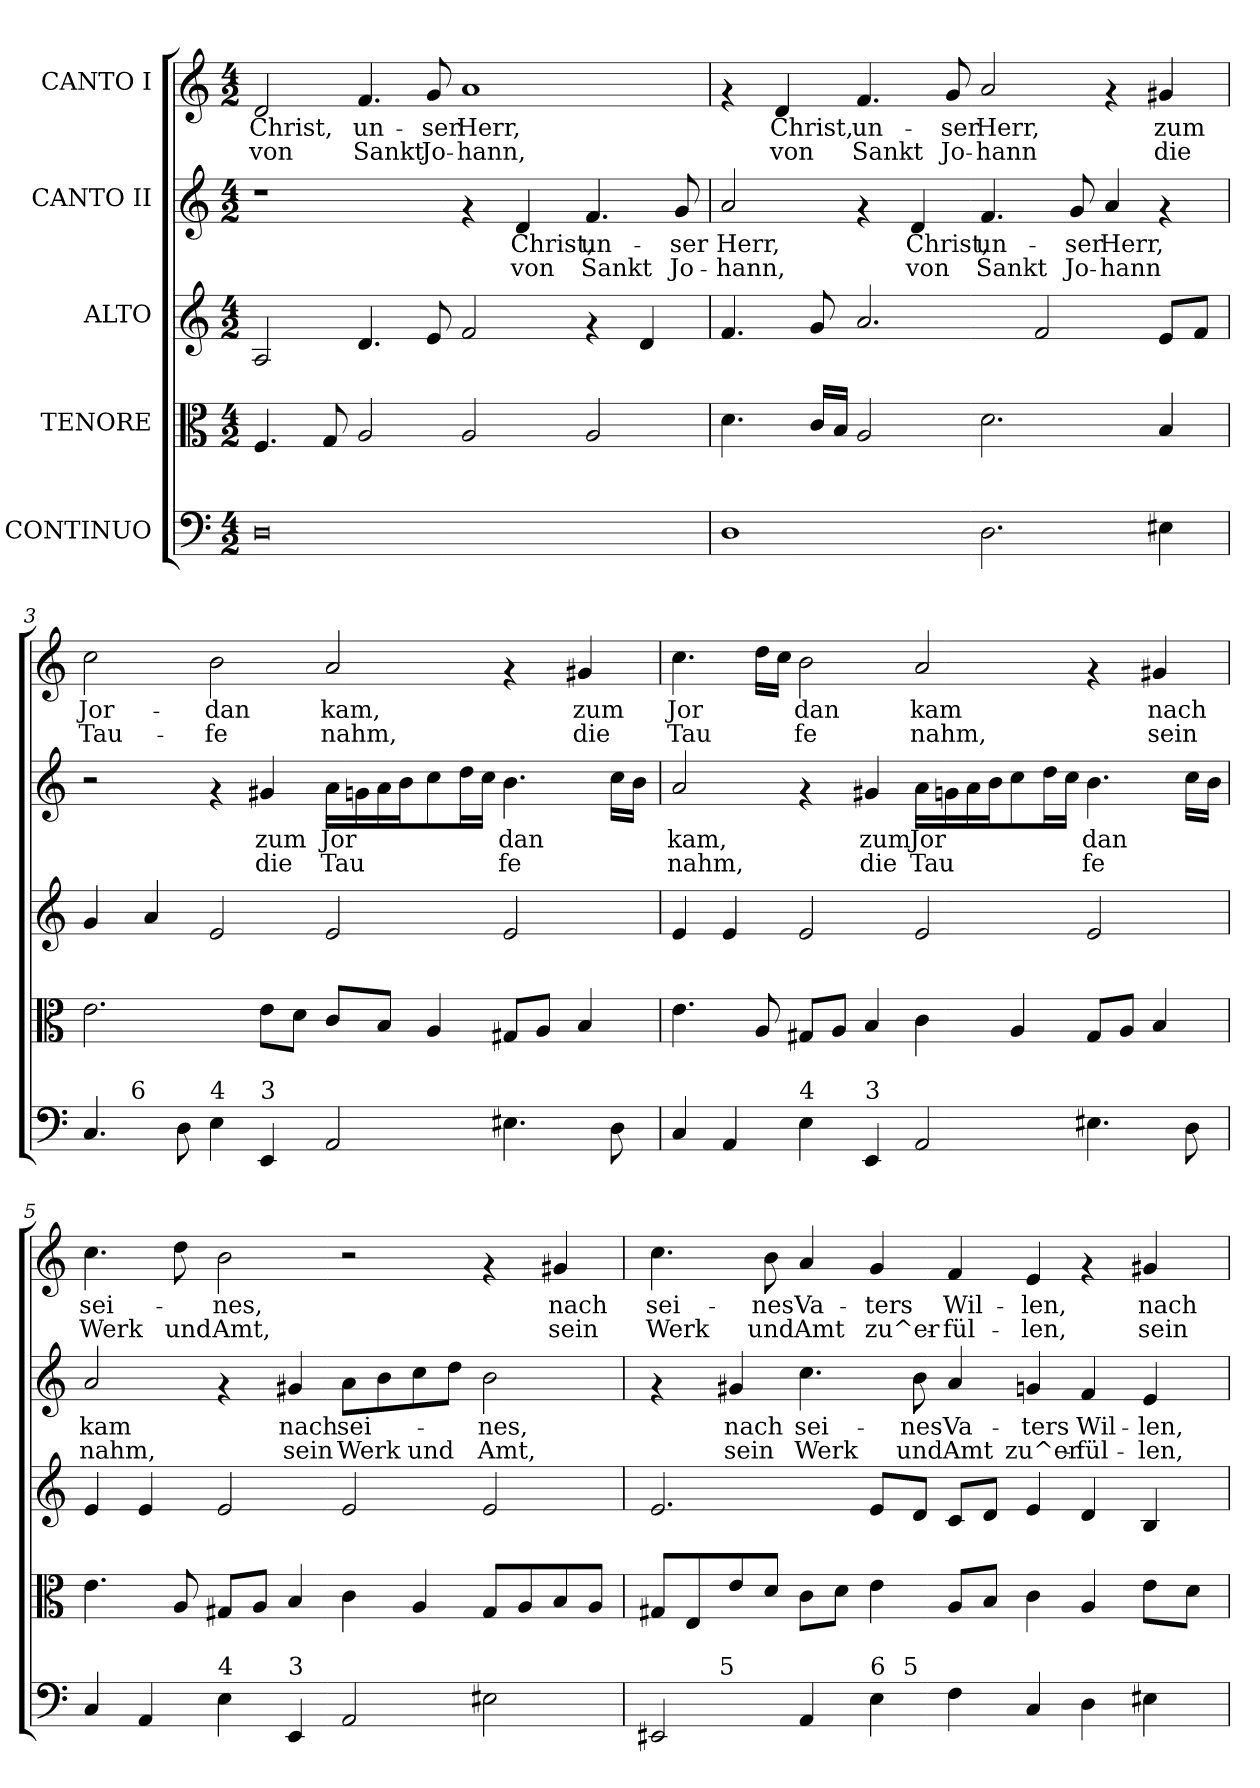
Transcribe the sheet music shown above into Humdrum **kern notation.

**kern	**kern	**kern	**kern	**text	**text	**kern	**text	**text
*part5	*part4	*part3	*part2	*part2	*part2	*part1	*part1	*part1
*staff5	*staff4	*staff3	*staff2	*staff2	*staff2	*staff1	*staff1	*staff1
*I"CONTINUO	*I"TENORE	*I"ALTO	*I"CANTO II	*	*	*I"CANTO I	*	*
!!LO:PB:g=z
*stria5	*stria5	*stria5	*stria5	*	*	*stria5	*	*
*clefF4	*clefC3	*clefG2	*clefG2	*	*	*clefG2	*	*
*k[]	*k[]	*k[]	*k[]	*	*	*k[]	*	*
*C:	*C:	*C:	*C:	*	*	*C:	*	*
*M4/2	*M4/2	*M4/2	*M4/2	*	*	*M4/2	*	*
=1	=1	=1	=1	=1	=1	=1	=1	=1
!	!	!	!	!	!	!	!LO:LY:b:cj	!LO:LY:b:cj
0D	4.F/	2A/	1r	.	.	2d/	Christ,	von
.	8G/	.	.	.	.	.	.	.
!	!	!	!	!	!	!	!LO:LY:b:cj	!LO:LY:b:cj
.	2A/	4.d/	.	.	.	4.f/	un-	-Sankt
!	!	!	!	!	!	!	!LO:LY:b:cj	!LO:LY:b:cj
.	.	8e/	.	.	.	8g/	ser	Jo-
!	!	!	!	!	!	!	!LO:LY:b:cj	!LO:LY:b:cj
.	2A/	2f/	4rf	.	.	1a	-Herr,	hann,
!	!	!	!	!LO:LY:b:cj	!LO:LY:b:cj	!	!	!
.	.	.	4d/	Christ,	von	.	.	.
!	!	!	!	!LO:LY:b:cj	!LO:LY:b:cj	!	!	!
.	2A/	4rf	4.f/	un-	-Sankt	.	.	.
.	.	4d/	.	.	.	.	.	.
!	!	!	!	!LO:LY:b:cj	!LO:LY:b:cj	!	!	!
.	.	.	8g/	ser	Jo-	.	.	.
=2	=2	=2	=2	=2	=2	=2	=2	=2
!	!	!	!	!LO:LY:b:cj	!LO:LY:b:cj	!	!	!
1D	4.d\	4.f/	2a/	-Herr,	hann,	4rf	.	.
!	!	!	!	!	!	!	!LO:LY:b:cj	!LO:LY:b:cj
.	.	.	.	.	.	4d/	Christ,	von
.	16c/L	8g/	.	.	.	.	.	.
.	16B/J	.	.	.	.	.	.	.
!	!	!	!	!	!	!	!LO:LY:b:cj	!LO:LY:b:cj
.	2A/	2.a/	4rf	.	.	4.f/	un-	-Sankt
!	!	!	!	!LO:LY:b:cj	!LO:LY:b:cj	!	!	!
.	.	.	4d/	Christ,	von	.	.	.
!	!	!	!	!	!	!	!LO:LY:b:cj	!LO:LY:b:cj
.	.	.	.	.	.	8g/	ser	Jo-
!	!	!	!	!LO:LY:b:cj	!LO:LY:b:cj	!	!LO:LY:b:cj	!LO:LY:b:cj
2.D\	2.d\	.	4.f/	un-	-Sankt	2a/	-Herr,	hann
.	.	2f/	.	.	.	.	.	.
!	!	!	!	!LO:LY:b:cj	!LO:LY:b:cj	!	!	!
.	.	.	8g/	ser	Jo-	.	.	.
!	!	!	!	!LO:LY:b:cj	!LO:LY:b:cj	!	!	!
.	.	.	4a/	-Herr,	hann	4rf	.	.
!	!	!	!	!	!	!	!LO:LY:b:cj	!LO:LY:b:cj
4E#\	4B/	8e/L	4rf	.	.	4g#X/	zum	die
.	.	8f/J	.	.	.	.	.	.
!!LO:LB:g=z
=3	=3	=3	=3	=3	=3	=3	=3	=3
!	!	!	!	!	!	!	!LO:LY:b:cj	!LO:LY:b:cj
*^	*	*	*	*	*	*	*	*
4.C/	8..ryy	2.e\	4g/	2r	.	.	2cc\	Jor-	-Tau-
!	!LO:TX:a:t=6	!	!	!	!	!	!	!	!
.	1ryy	.	.	.	.	.	.	.	.
.	.	.	4a/	.	.	.	.	.	.
8D\	.	.	.	.	.	.	.	.	.
!LO:TX:a:t=4	!	!	!	!	!	!	!	!	!
!	!	!	!	!	!	!	!	!LO:LY:b:cj	!LO:LY:b:cj
4E\	.	.	2e/	4rf	.	.	2b\	-dan	fe
!LO:TX:a:t=3	!	!	!	!	!	!	!	!	!
!	!	!	!	!	!LO:LY:b:cj	!LO:LY:b:cj	!	!	!
4EE/	.	8e\L	.	4g#X/	zum	die	.	.	.
.	.	8d\J	.	.	.	.	.	.	.
!	!	!	!	!	!LO:LY:b:cj	!LO:LY:b:cj	!	!LO:LY:b:cj	!LO:LY:b:cj
2AA/	.	8c/L	2e/	16a\L	Jor-	-Tau-	2a/	kam,	nahm,
!	!	!	!	!	!LO:LY:b:cj	!LO:LY:b:cj	!	!	!
.	.	.	.	16gn\	--	-	.	.	.
!	!	!	!	!	!LO:LY:b:cj	!LO:LY:b:cj	!	!	!
.	.	8B/J	.	16a\	-	-	.	.	.
!	!	!	!	!	!LO:LY:b:cj	!LO:LY:b:cj	!	!	!
.	.	.	.	16b\	-	-	.	.	.
.	2ryy	.	.	.	.	.	.	.	.
!	!	!	!	!	!LO:LY:b:cj	!LO:LY:b:cj	!	!	!
.	.	4A/	.	8cc\	-	-	.	.	.
!	!	!	!	!	!LO:LY:b:cj	!LO:LY:b:cj	!	!	!
.	.	.	.	16dd\	-	-	.	.	.
!	!	!	!	!	!LO:LY:b:cj	!LO:LY:b:cj	!	!	!
.	.	.	.	16cc\J	-	-	.	.	.
!	!	!	!	!	!LO:LY:b:cj	!LO:LY:b:cj	!	!	!
4.E#\	.	8G#X/L	2e/	4.b\	dan	fe	4rf	.	.
.	.	8A/J	.	.	.	.	.	.	.
.	4ryy	.	.	.	.	.	.	.	.
!	!	!	!	!	!	!	!	!LO:LY:b:cj	!LO:LY:b:cj
.	.	4B/	.	.	.	.	4g#X/	zum	die
!	!	!	!	!	!LO:LY:b:cj	!LO:LY:b:cj	!	!	!
8D\	.	.	.	16cc\L	.	.	.	.	.
!	!	!	!	!	!LO:LY:b:cj	!LO:LY:b:cj	!	!	!
.	.	.	.	16b\J	.	.	.	.	.
.	32ryy	.	.	.	.	.	.	.	.
=4	=4	=4	=4	=4	=4	=4	=4	=4	=4
!	!	!	!	!	!LO:LY:b:cj	!LO:LY:b:cj	!	!LO:LY:b:cj	!LO:LY:b:cj
*v	*v	*	*	*	*	*	*	*	*
4C/	4.e\	4e/	2a/	kam,	nahm,	4.cc\	Jor-	-Tau-
4AA/	.	4e/	.	.	.	.	.	.
!	!	!	!	!	!	!	!LO:LY:b:cj	!LO:LY:b:cj
.	8A/	.	.	.	.	16dd\L	--	-
!	!	!	!	!	!	!	!LO:LY:b:cj	!LO:LY:b:cj
.	.	.	.	.	.	16cc\J	-	-
!LO:TX:a:t=4	!	!	!	!	!	!	!	!
!	!	!	!	!	!	!	!LO:LY:b:cj	!LO:LY:b:cj
4E\	8G#X/L	2e/	4rf	.	.	2b\	dan	fe
.	8A/J	.	.	.	.	.	.	.
!LO:TX:a:t=3	!	!	!	!	!	!	!	!
!	!	!	!	!LO:LY:b:cj	!LO:LY:b:cj	!	!	!
4EE/	4B/	.	4g#X/	zum	die	.	.	.
!	!	!	!	!LO:LY:b:cj	!LO:LY:b:cj	!	!LO:LY:b:cj	!LO:LY:b:cj
2AA/	4c\	2e/	16a\L	Jor-	-Tau-	2a/	kam	nahm,
!	!	!	!	!LO:LY:b:cj	!LO:LY:b:cj	!	!	!
.	.	.	16gn\	--	-	.	.	.
!	!	!	!	!LO:LY:b:cj	!LO:LY:b:cj	!	!	!
.	.	.	16a\	-	-	.	.	.
!	!	!	!	!LO:LY:b:cj	!LO:LY:b:cj	!	!	!
.	.	.	16b\	-	-	.	.	.
!	!	!	!	!LO:LY:b:cj	!LO:LY:b:cj	!	!	!
.	4A/	.	8cc\	-	-	.	.	.
!	!	!	!	!LO:LY:b:cj	!LO:LY:b:cj	!	!	!
.	.	.	16dd\	-	-	.	.	.
!	!	!	!	!LO:LY:b:cj	!LO:LY:b:cj	!	!	!
.	.	.	16cc\J	-	-	.	.	.
!	!	!	!	!LO:LY:b:cj	!LO:LY:b:cj	!	!	!
4.E#\	8G#/L	2e/	4.b\	dan	fe	4rf	.	.
.	8A/J	.	.	.	.	.	.	.
!	!	!	!	!	!	!	!LO:LY:b:cj	!LO:LY:b:cj
.	4B/	.	.	.	.	4g#X/	nach	sein
!	!	!	!	!LO:LY:b:cj	!LO:LY:b:cj	!	!	!
8D\	.	.	16cc\L	.	.	.	.	.
!	!	!	!	!LO:LY:b:cj	!LO:LY:b:cj	!	!	!
.	.	.	16b\J	.	.	.	.	.
!!LO:PB:g=z
=5	=5	=5	=5	=5	=5	=5	=5	=5
!	!	!	!	!LO:LY:b:cj	!LO:LY:b:cj	!	!LO:LY:b:cj	!LO:LY:b:cj
4C/	4.e\	4e/	2a/	kam	nahm,	4.cc\	sei-	-Werk
4AA/	.	4e/	.	.	.	.	.	.
!	!	!	!	!	!	!	!LO:LY:b:cj	!LO:LY:b:cj
.	8A/	.	.	.	.	8dd\	.	und
!LO:TX:a:t=4	!	!	!	!	!	!	!	!
!	!	!	!	!	!	!	!LO:LY:b:cj	!LO:LY:b:cj
4E\	8G#X/L	2e/	4rf	.	.	2b\	nes,	Amt,
.	8A/J	.	.	.	.	.	.	.
!LO:TX:a:t=3	!	!	!	!	!	!	!	!
!	!	!	!	!LO:LY:b:cj	!LO:LY:b:cj	!	!	!
4EE/	4B/	.	4g#X/	nach	sein	.	.	.
!	!	!	!	!LO:LY:b:cj	!LO:LY:b:cj	!	!	!
2AA/	4c\	2e/	8a\L	sei-	-Werk	2r	.	.
!	!	!	!	!LO:LY:b:cj	!LO:LY:b:cj	!	!	!
.	.	.	8b\	.	.	.	.	.
!	!	!	!	!LO:LY:b:cj	!LO:LY:b:cj	!	!	!
.	4A/	.	8cc\	.	und	.	.	.
!	!	!	!	!LO:LY:b:cj	!LO:LY:b:cj	!	!	!
.	.	.	8dd\J	.	.	.	.	.
!	!	!	!	!LO:LY:b:cj	!LO:LY:b:cj	!	!	!
2E#\	8G#/L	2e/	2b\	nes,	Amt,	4rf	.	.
.	8A/	.	.	.	.	.	.	.
!	!	!	!	!	!	!	!LO:LY:b:cj	!LO:LY:b:cj
.	8B/	.	.	.	.	4g#X/	nach	sein
.	8A/J	.	.	.	.	.	.	.
=6	=6	=6	=6	=6	=6	=6	=6	=6
!	!	!	!	!	!	!	!LO:LY:b:cj	!LO:LY:b:cj
*^	*	*	*	*	*	*	*	*
*	*^	*	*	*	*	*	*	*	*
2EE#/	8...ryy	2ryy	8G#X/L	2.e/	4rf	.	.	4.cc\	sei-	-Werk
.	.	.	8E/	.	.	.	.	.	.	.
!	!LO:TX:a:t=5	!	!	!	!	!	!	!	!	!
.	1ryy	.	.	.	.	.	.	.	.	.
!	!	!	!	!	!	!LO:LY:b:cj	!LO:LY:b:cj	!	!	!
.	.	.	8e/	.	4g#X/	nach	sein	.	.	.
!	!	!	!	!	!	!	!	!	!LO:LY:b:cj	!LO:LY:b:cj
.	.	.	8d/J	.	.	.	.	8b\	nes	und
!	!	!	!	!	!	!LO:LY:b:cj	!LO:LY:b:cj	!	!LO:LY:b:cj	!LO:LY:b:cj
4AA/	.	4ryy	8c\L	.	4.cc\	sei-	-Werk	4a/	Va-	-Amt
.	.	.	8d\J	.	.	.	.	.	.	.
!LO:TX:a:t=6	!	!	!	!	!	!	!	!	!	!
!	!	!	!	!	!	!	!	!	!LO:LY:b:cj	!LO:LY:b:cj
4E\	.	16..ryy	4e\	8e/L	.	.	.	4g/	ters	zu^er-
!	!	!LO:TX:a:t=5	!	!	!	!	!	!	!	!
.	.	1ryy	.	.	.	.	.	.	.	.
!	!	!	!	!	!	!LO:LY:b:cj	!LO:LY:b:cj	!	!	!
.	.	.	.	8d/J	8b\	nes	und	.	.	.
!	!	!	!	!	!	!LO:LY:b:cj	!LO:LY:b:cj	!	!LO:LY:b:cj	!LO:LY:b:cj
4F\	.	.	8A/L	8c/L	4a/	Va-	-Amt	4f/	-Wil-	-fül-
.	.	.	8B/J	8d/J	.	.	.	.	.	.
.	2ryy	.	.	.	.	.	.	.	.	.
!	!	!	!	!	!	!LO:LY:b:cj	!LO:LY:b:cj	!	!LO:LY:b:cj	!LO:LY:b:cj
4C/	.	.	4c\	4e/	4gn/	ters	zu^er-	4e/	-len,	len,
!	!	!	!	!	!	!LO:LY:b:cj	!LO:LY:b:cj	!	!	!
4D\	.	.	4A/	4d/	4f/	-Wil-	-fül-	4rf	.	.
.	4ryy	.	.	.	.	.	.	.	.	.
!	!	!	!	!	!	!LO:LY:b:cj	!LO:LY:b:cj	!	!LO:LY:b:cj	!LO:LY:b:cj
4E#\	.	.	8e\L	4B/	4e/	-len,	len,	4g#X/	nach	sein
.	.	8ryy	.	.	.	.	.	.	.	.
.	.	.	8d\J	.	.	.	.	.	.	.
.	64ryy	64ryy	.	.	.	.	.	.	.	.
*v	*v	*v	*	*	*	*	*	*	*	*
=	=	=	=	=	=	=	=	=
*-	*-	*-	*-	*-	*-	*-	*-	*-
